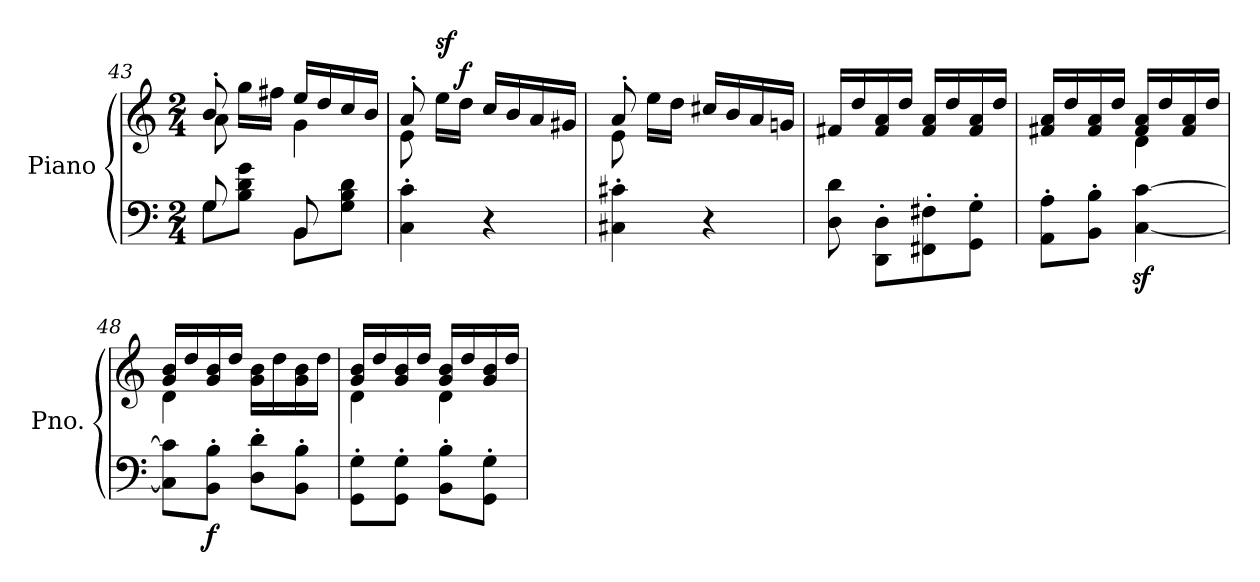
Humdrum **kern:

**kern	**kern	**dynam
*part1	*part1	*part1
*staff2	*staff1	*staff1/2
*I"Piano	*	*
*I'Pno.	*	*
*clefF4	*clefG2	*
*k[]	*k[]	*
*M2/4	*M2/4	*
=43	=43	=43
*^	*^	*
8G/	8G\L	8b'/	8a\	.
8rbyy	8B\ 8d\ 8g\J	16gg\LL	8ryy	.
.	.	16ff#X\JJ	.	.
8BB/	8BB\L	16ee/LL	4g\	.
.	.	16dd/	.	.
8reyy	8G\ 8B\ 8d\J	16cc/	.	.
.	.	16b/JJ	.	.
*v	*v	*	*	*
!!LO:LB:g=z	!!
=44	=44	=44	=44
4C\' 4c\'	8a'/	8e\	.
!	!	!	!LO:DY:a
.	16ee\LL	8ryy	sf
!	!	!	!LO:DY:a
.	16dd\JJ	.	f
4r	16cc/LL	4ryy	.
.	16b/	.	.
.	16a/	.	.
.	16g#X/JJ	.	.
=45	=45	=45	=45
4C#X\' 4c#X\'	8a'/	8e\	.
.	16ee\LL	8ryy	.
.	16dd\JJ	.	.
4r	16cc#X/LL	4ryy	.
.	16b/	.	.
.	16a/	.	.
.	16gn/JJ	.	.
*	*v	*v	*
=46	=46	=46
!	!	!LO:DY:a=2
!	!	!LO:DY:n=1:a
8D\ 8d\	16f#X/LL	f mf
.	16dd/	.
8DD\' 8D\'L	16f#/ 16a/	.
.	16dd/JJ	.
8FF#X\' 8F#X\'	16f#/ 16a/LL	.
.	16dd/	.
8GG\' 8G\'J	16f#/ 16a/	.
.	16dd/JJ	.
=47	=47	=47
*	*^	*
8AA\' 8A\'L	16f#X/ 16a/LL	4reyy	.
.	16dd/	.	.
8BB\' 8B\'J	16f#/ 16a/	.	.
.	16dd/JJ	.	.
[4C\z< [4c\z<	16f#/ 16a/LL	4d\	.
.	16dd/	.	.
.	16f#/ 16a/	.	.
.	16dd/JJ	.	.
=48	=48	=48	=48
8C\] 8c\]L	16g/ 16b/LL	4d\	.
.	16dd/	.	.
!	!	!	!LO:DY:b=2
8BB\' 8B\'J	16g/ 16b/	.	f
.	16dd/JJ	.	.
8D\' 8d\'L	16g\ 16b\LL	4reyy	.
.	16dd\	.	.
8BB\' 8B\'J	16g\ 16b\	.	.
.	16dd\JJ	.	.
=49	=49	=49	=49
8GG\' 8G\'L	16g/ 16b/LL	4d\	.
.	16dd/	.	.
8GG\' 8G\'J	16g/ 16b/	.	.
.	16dd/JJ	.	.
8BB\' 8B\'L	16g/ 16b/LL	4d\	.
.	16dd/	.	.
8GG\' 8G\'J	16g/ 16b/	.	.
.	16dd/JJ	.	.
*	*v	*v	*
=	=	=
*-	*-	*-
